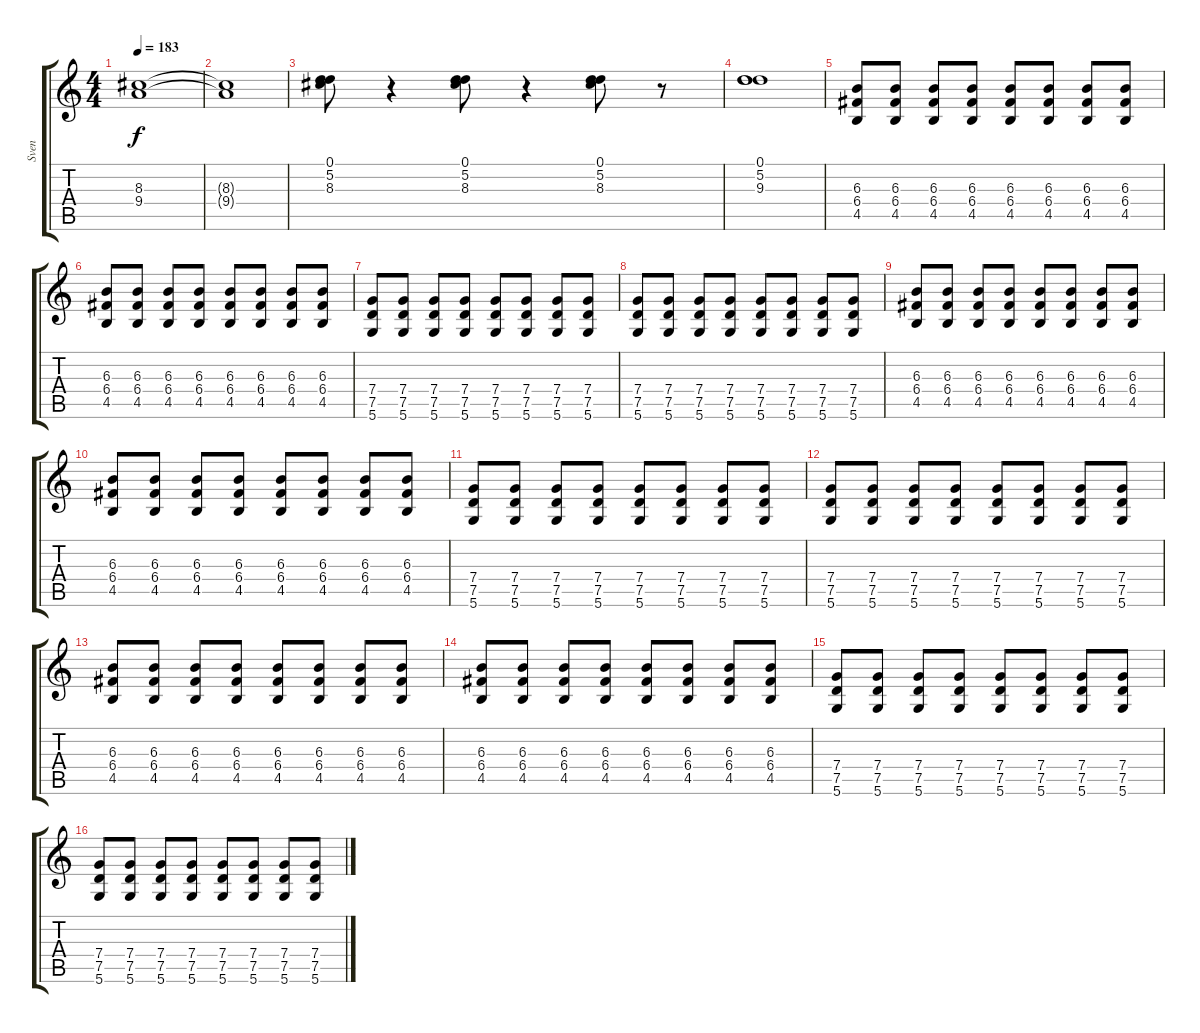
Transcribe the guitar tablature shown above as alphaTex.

\track ("Sven" "Sven") {instrument distortionguitar}
\staff {score tabs}
\tuning (D4 A3 F3 C3 G2 D2) {hide}
\ts (4 4)
\tempo 183
\clef g2
\ks c
(8.3 9.4).1{dy f} |
(8.3{t} 9.4{t}).1 |
(0.1 5.2 8.3).8 r.4 (0.1 5.2 8.3).8 r.4 (0.1 5.2 8.3).8 r.8 |
(0.1 5.2 9.3).1 |
(6.3 6.4 4.5).8 (6.3 6.4 4.5).8 (6.3 6.4 4.5).8 (6.3 6.4 4.5).8 (6.3 6.4 4.5).8 (6.3 6.4 4.5).8 (6.3 6.4 4.5).8 (6.3 6.4 4.5).8 |
(6.3 6.4 4.5).8 (6.3 6.4 4.5).8 (6.3 6.4 4.5).8 (6.3 6.4 4.5).8 (6.3 6.4 4.5).8 (6.3 6.4 4.5).8 (6.3 6.4 4.5).8 (6.3 6.4 4.5).8 |
(7.4 7.5 5.6).8 (7.4 7.5 5.6).8 (7.4 7.5 5.6).8 (7.4 7.5 5.6).8 (7.4 7.5 5.6).8 (7.4 7.5 5.6).8 (7.4 7.5 5.6).8 (7.4 7.5 5.6).8 |
(7.4 7.5 5.6).8 (7.4 7.5 5.6).8 (7.4 7.5 5.6).8 (7.4 7.5 5.6).8 (7.4 7.5 5.6).8 (7.4 7.5 5.6).8 (7.4 7.5 5.6).8 (7.4 7.5 5.6).8 |
(6.3 6.4 4.5).8 (6.3 6.4 4.5).8 (6.3 6.4 4.5).8 (6.3 6.4 4.5).8 (6.3 6.4 4.5).8 (6.3 6.4 4.5).8 (6.3 6.4 4.5).8 (6.3 6.4 4.5).8 |
(6.3 6.4 4.5).8 (6.3 6.4 4.5).8 (6.3 6.4 4.5).8 (6.3 6.4 4.5).8 (6.3 6.4 4.5).8 (6.3 6.4 4.5).8 (6.3 6.4 4.5).8 (6.3 6.4 4.5).8 |
(7.4 7.5 5.6).8 (7.4 7.5 5.6).8 (7.4 7.5 5.6).8 (7.4 7.5 5.6).8 (7.4 7.5 5.6).8 (7.4 7.5 5.6).8 (7.4 7.5 5.6).8 (7.4 7.5 5.6).8 |
(7.4 7.5 5.6).8 (7.4 7.5 5.6).8 (7.4 7.5 5.6).8 (7.4 7.5 5.6).8 (7.4 7.5 5.6).8 (7.4 7.5 5.6).8 (7.4 7.5 5.6).8 (7.4 7.5 5.6).8 |
(6.3 6.4 4.5).8 (6.3 6.4 4.5).8 (6.3 6.4 4.5).8 (6.3 6.4 4.5).8 (6.3 6.4 4.5).8 (6.3 6.4 4.5).8 (6.3 6.4 4.5).8 (6.3 6.4 4.5).8 |
(6.3 6.4 4.5).8 (6.3 6.4 4.5).8 (6.3 6.4 4.5).8 (6.3 6.4 4.5).8 (6.3 6.4 4.5).8 (6.3 6.4 4.5).8 (6.3 6.4 4.5).8 (6.3 6.4 4.5).8 |
(7.4 7.5 5.6).8 (7.4 7.5 5.6).8 (7.4 7.5 5.6).8 (7.4 7.5 5.6).8 (7.4 7.5 5.6).8 (7.4 7.5 5.6).8 (7.4 7.5 5.6).8 (7.4 7.5 5.6).8 |
(7.4 7.5 5.6).8 (7.4 7.5 5.6).8 (7.4 7.5 5.6).8 (7.4 7.5 5.6).8 (7.4 7.5 5.6).8 (7.4 7.5 5.6).8 (7.4 7.5 5.6).8 (7.4 7.5 5.6).8
